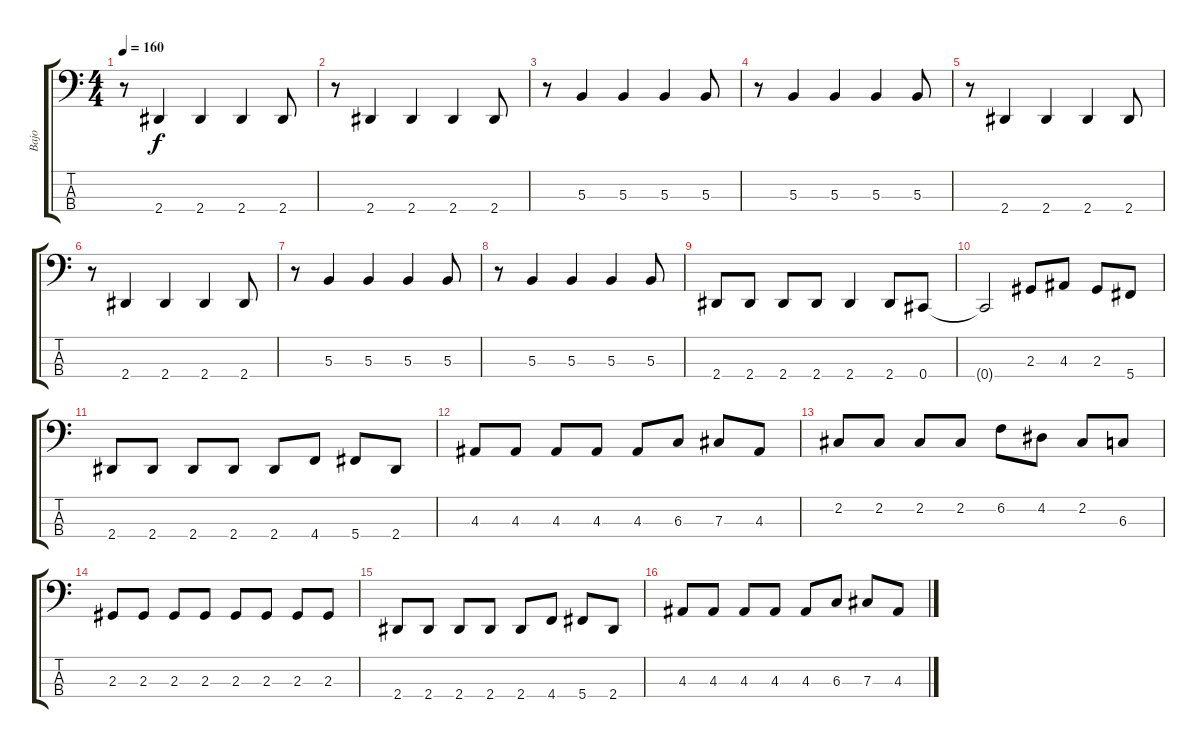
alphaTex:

\track ("Bajo" "Bajo") {instrument electricbasspick}
\staff {score tabs}
\tuning (E2 B1 Gb1 Db1) {hide}
\ts (4 4)
\tempo 160
\clef f4
\ks c
r.8{dy f} 2.4.4 2.4.4 2.4.4 2.4.8 |
r.8 2.4.4 2.4.4 2.4.4 2.4.8 |
r.8 5.3.4 5.3.4 5.3.4 5.3.8 |
r.8 5.3.4 5.3.4 5.3.4 5.3.8 |
r.8 2.4.4 2.4.4 2.4.4 2.4.8 |
r.8 2.4.4 2.4.4 2.4.4 2.4.8 |
r.8 5.3.4 5.3.4 5.3.4 5.3.8 |
r.8 5.3.4 5.3.4 5.3.4 5.3.8 |
2.4.8 2.4.8 2.4.8 2.4.8 2.4.4 2.4.8 0.4.8 |
0.4{t}.2 2.3.8 4.3.8 2.3.8 5.4.8 |
2.4.8 2.4.8 2.4.8 2.4.8 2.4.8 4.4.8 5.4.8 2.4.8 |
4.3.8 4.3.8 4.3.8 4.3.8 4.3.8 6.3.8 7.3.8 4.3.8 |
2.2.8 2.2.8 2.2.8 2.2.8 6.2.8 4.2.8 2.2.8 6.3.8 |
2.3.8 2.3.8 2.3.8 2.3.8 2.3.8 2.3.8 2.3.8 2.3.8 |
2.4.8 2.4.8 2.4.8 2.4.8 2.4.8 4.4.8 5.4.8 2.4.8 |
4.3.8 4.3.8 4.3.8 4.3.8 4.3.8 6.3.8 7.3.8 4.3.8
